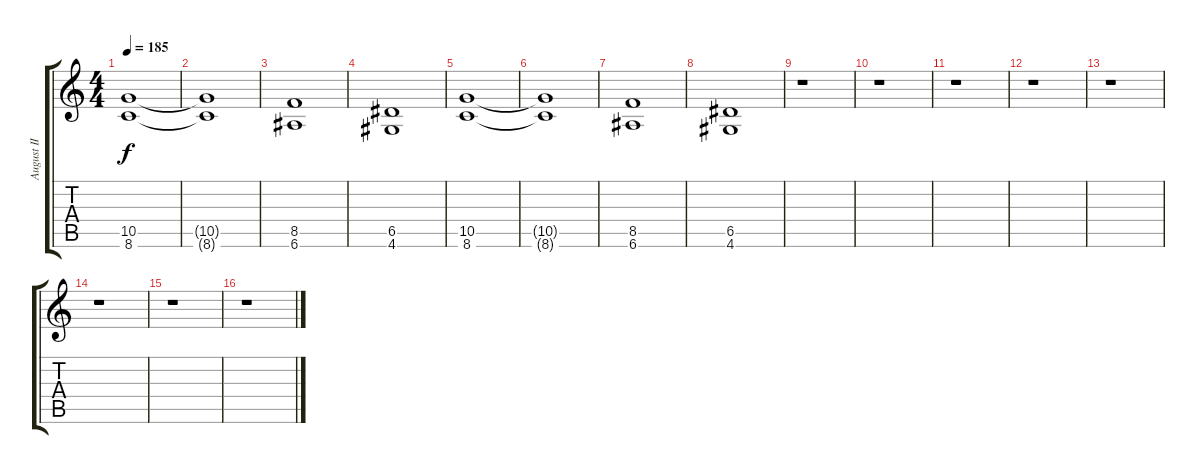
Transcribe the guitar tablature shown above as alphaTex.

\track ("August II" "August II") {instrument distortionguitar}
\staff {score tabs}
\tuning (E4 B3 G3 D3 A2 E2) {hide}
\ts (4 4)
\tempo 185
\clef g2
\ks c
(10.5 8.6).1{dy f} |
(10.5{t} 8.6{t}).1 |
(8.5 6.6).1 |
(6.5 4.6).1 |
(10.5 8.6).1 |
(10.5{t} 8.6{t}).1 |
(8.5 6.6).1 |
(6.5 4.6).1 |
r.1 |
r.1 |
r.1 |
r.1 |
r.1 |
r.1 |
r.1 |
r.1
